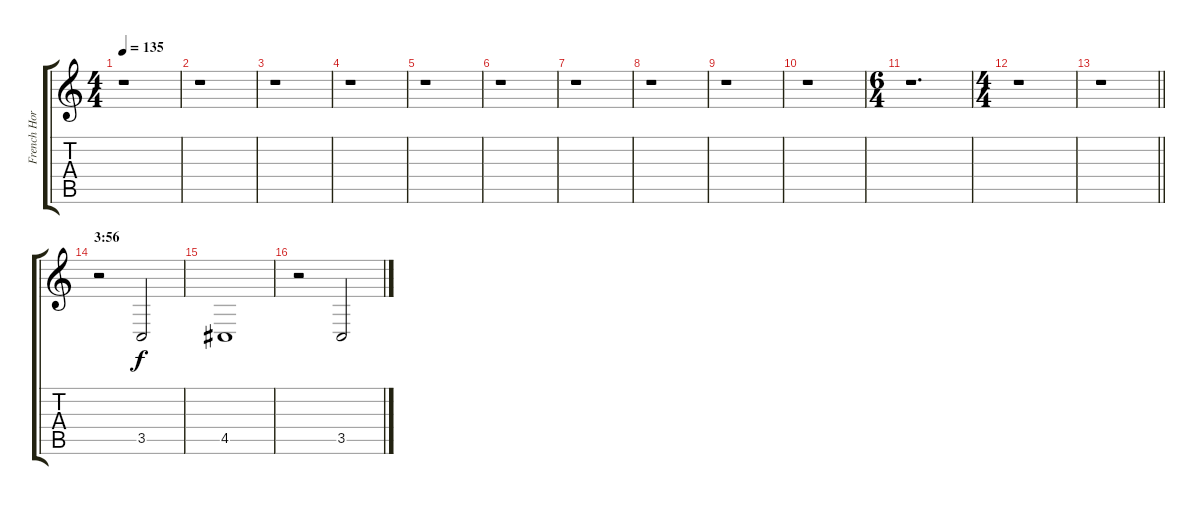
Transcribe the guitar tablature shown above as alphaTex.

\track ("French Horn" "French Hor") {instrument frenchhorn}
\staff {score tabs}
\tuning (E4 B3 G3 D3 A2 E2) {hide}
\ts (4 4)
\tempo 135
\clef g2
\ks c
r.1{dy p} |
r.1 |
r.1 |
r.1 |
r.1 |
r.1 |
r.1 |
r.1 |
r.1 |
r.1 |
\ts (6 4)
r.1{d} |
\ts (4 4)
r.1 |
\barLineRight lightlight
r.1 |
\section ("" "3:56")
r.2 3.5.2{dy f} |
4.5.1 |
r.2 3.5.2
